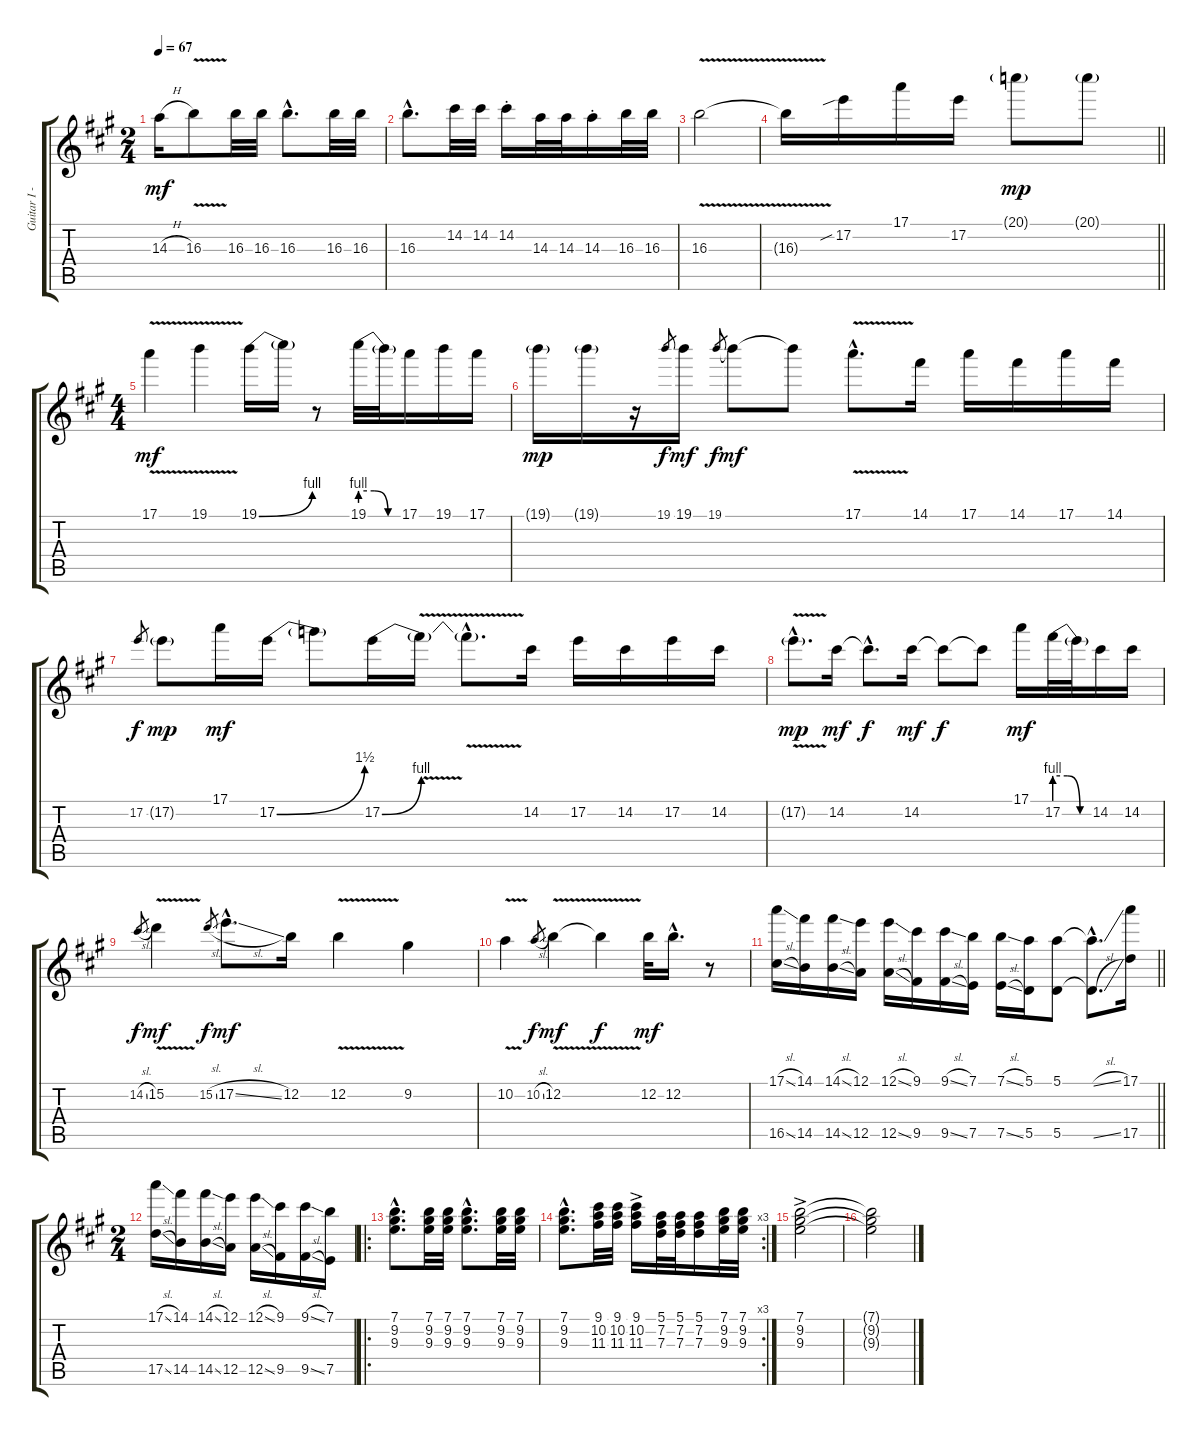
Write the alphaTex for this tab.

\track ("Guitar I - Eric Clapton " "Guitar I -") {instrument distortionguitar}
\staff {score tabs}
\tuning (E4 B3 G3 D3 A2 E2) {hide}
\ts (2 4)
\tempo 67
\clef g2
\ks a
14.3{h}.16{dy mf} 16.3{v}.8 16.3.32 16.3.32 16.3{hac}.8{d} 16.3.32 16.3.32 |
16.3{hac}.8{d} 14.2.32 14.2.32 14.2{st}.16 14.3.32 14.3.32 14.3{st}.16 16.3.32 16.3.32 |
16.3{v}.2 |
\barLineRight lightlight
16.3{v t}.16 17.2{sib}.16 17.1.16 17.2.16 20.1{g}.8{dy mp} 20.1{g}.8 |
\ts (4 4)
17.1{v}.4{dy mf} 19.1{v}.4 19.1{be (bend 0 0 60 4)}.16 19.1{t}.16 r.8 19.1{be (custom 0 4 20 4 40 0 60 0)}.32 19.1{t}.32 17.1.16 19.1.16 17.1.16 |
19.1{g}.16{dy mp} 19.1{g}.16 r.16 19.1.8{gr dy f} 19.1.16{dy mf} 19.1.8{gr dy f} 19.1{t}.8{dy mf} 19.1{t}.8 17.1{v hac}.8{d} 14.1.16 17.1.16 14.1.16 17.1.16 14.1.16 |
17.2.8{gr dy f} 17.2{g}.8{dy mp} 17.1.16{dy mf} 17.2{be (bend 0 0 60 6)}.16 17.2{t}.8 17.2{be (bend 0 0 60 4)}.16 17.2{v t}.16 17.2{v hac t}.8{d} 14.2.16 17.2.16 14.2.16 17.2.16 14.2.16 |
17.2{v g hac}.8{d dy mp} 14.2.16{dy mf} 14.2{hac t}.8{d dy f} 14.2.16{dy mf} 14.2{t}.8{dy f} 14.2{t}.8 17.1.16{dy mf} 17.2{be (custom 0 4 20 4 40 0 60 0)}.32 17.2{t}.32 14.2.16 14.2.16 |
14.2{sl}.8{gr dy f} 15.2{v}.4{dy mf} 15.2{sl}.8{gr dy f} 17.2{sl hac}.8{d dy mf} 12.2.16 12.2{v}.4 9.2.4 |
10.2{v}.4 10.2{sl}.8{gr dy f} 12.2{v}.4{dy mf} 12.2{t}.4{dy f} 12.2.32{dy mf} 12.2{hac}.16{d} r.8 |
\barLineRight lightlight
(17.1{sl} 16.5{sl}).16 (14.1 14.5).16 (14.1{sl} 14.5{sl}).16 (12.1 12.5).16 (12.1{sl} 12.5{sl}).16 (9.1 9.5).16 (9.1{sl} 9.5{sl}).16 (7.1 7.5).16 (7.1{sl} 7.5{sl}).16 (5.1 5.5).16 (5.1 5.5).8 (5.1{sl hac t} 5.5{sl hac t}).8{d} (17.1 17.5).16 |
\ts (2 4)
(17.1{sl} 17.5{sl}).16 (14.1 14.5).16 (14.1{sl} 14.5{sl}).16 (12.1 12.5).16 (12.1{sl} 12.5{sl}).16 (9.1 9.5).16 (9.1{sl} 9.5{sl}).16 (7.1 7.5).16 |
\ro
(7.1{hac} 9.2{hac} 9.3{hac}).8{d} (7.1 9.2 9.3).32 (7.1 9.2 9.3).32 (7.1{hac} 9.2{hac} 9.3{hac}).8{d} (7.1 9.2 9.3).32 (7.1 9.2 9.3).32 |
\rc 3
(7.1{hac} 9.2{hac} 9.3{hac}).8{d} (9.1 10.2 11.3).32 (9.1 10.2 11.3).32 (9.1{ac} 10.2{ac} 11.3{ac}).16 (5.1 7.2 7.3).32 (5.1 7.2 7.3).32 (5.1 7.2 7.3).16 (7.1 9.2 9.3).32 (7.1 9.2 9.3).32 |
(7.1{ac} 9.2{ac} 9.3{ac}).2 |
(7.1{t} 9.2{t} 9.3{t}).2
